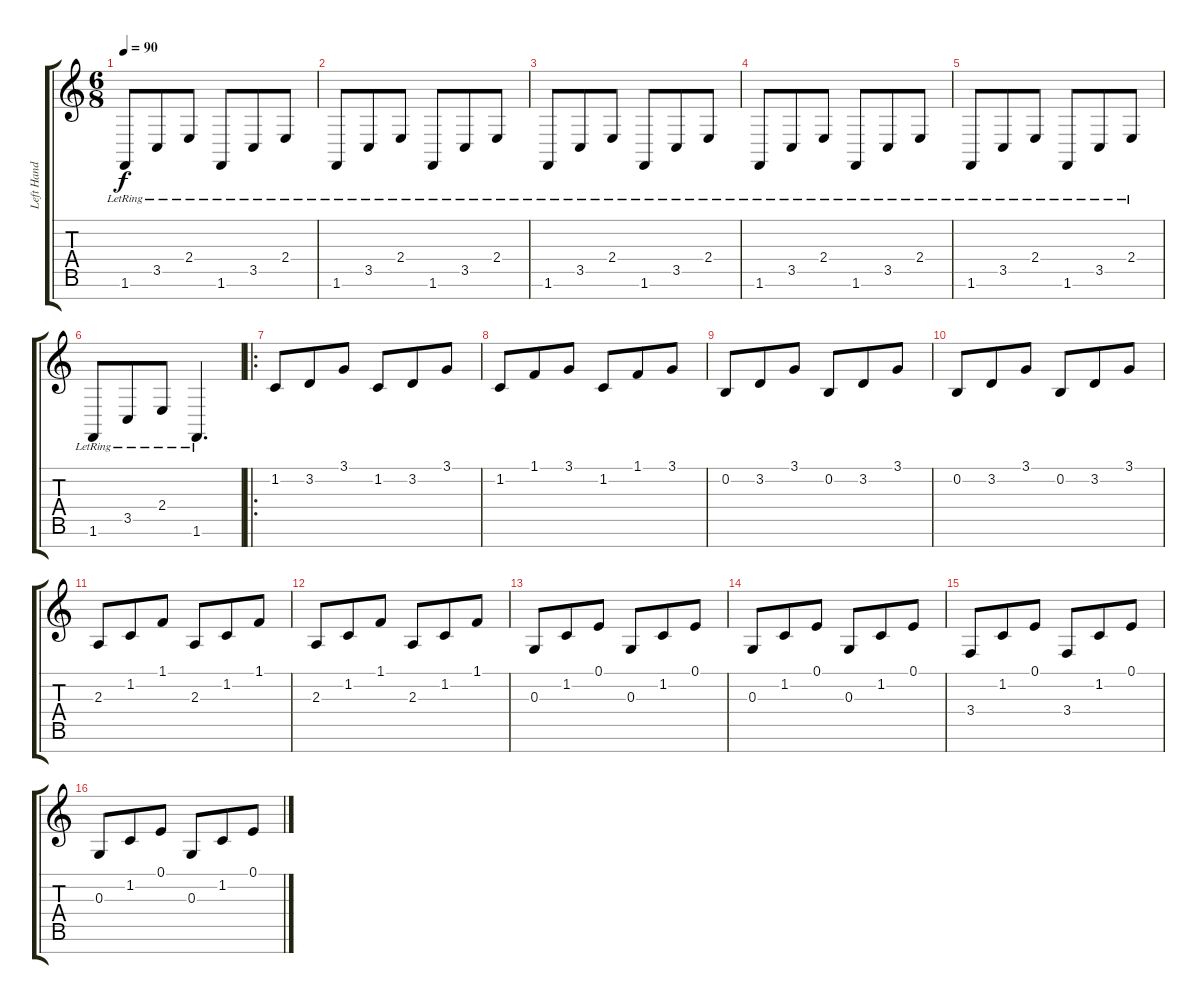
\track ("Left Hand" "Left Hand") {instrument acousticgrandpiano}
\staff {score tabs}
\tuning (E4 B3 G3 D3 A2 E2 B1) {hide}
\ts (6 8)
\tempo 90
\clef g2
\ks c
1.6{lr}.8{dy f} 3.5{lr}.8 2.4{lr}.8 1.6{lr}.8 3.5{lr}.8 2.4{lr}.8 |
1.6{lr}.8 3.5{lr}.8 2.4{lr}.8 1.6{lr}.8 3.5{lr}.8 2.4{lr}.8 |
1.6{lr}.8 3.5{lr}.8 2.4{lr}.8 1.6{lr}.8 3.5{lr}.8 2.4{lr}.8 |
1.6{lr}.8 3.5{lr}.8 2.4{lr}.8 1.6{lr}.8 3.5{lr}.8 2.4{lr}.8 |
1.6{lr}.8 3.5{lr}.8 2.4{lr}.8 1.6{lr}.8 3.5{lr}.8 2.4{lr}.8 |
1.6{lr}.8 3.5{lr}.8 2.4{lr}.8 1.6{lr}.4{d} |
\ro
1.2.8 3.2.8 3.1.8 1.2.8 3.2.8 3.1.8 |
1.2.8 1.1.8 3.1.8 1.2.8 1.1.8 3.1.8 |
0.2.8 3.2.8 3.1.8 0.2.8 3.2.8 3.1.8 |
0.2.8 3.2.8 3.1.8 0.2.8 3.2.8 3.1.8 |
2.3.8 1.2.8 1.1.8 2.3.8 1.2.8 1.1.8 |
2.3.8 1.2.8 1.1.8 2.3.8 1.2.8 1.1.8 |
0.3.8 1.2.8 0.1.8 0.3.8 1.2.8 0.1.8 |
0.3.8 1.2.8 0.1.8 0.3.8 1.2.8 0.1.8 |
3.4.8 1.2.8 0.1.8 3.4.8 1.2.8 0.1.8 |
0.3.8 1.2.8 0.1.8 0.3.8 1.2.8 0.1.8
